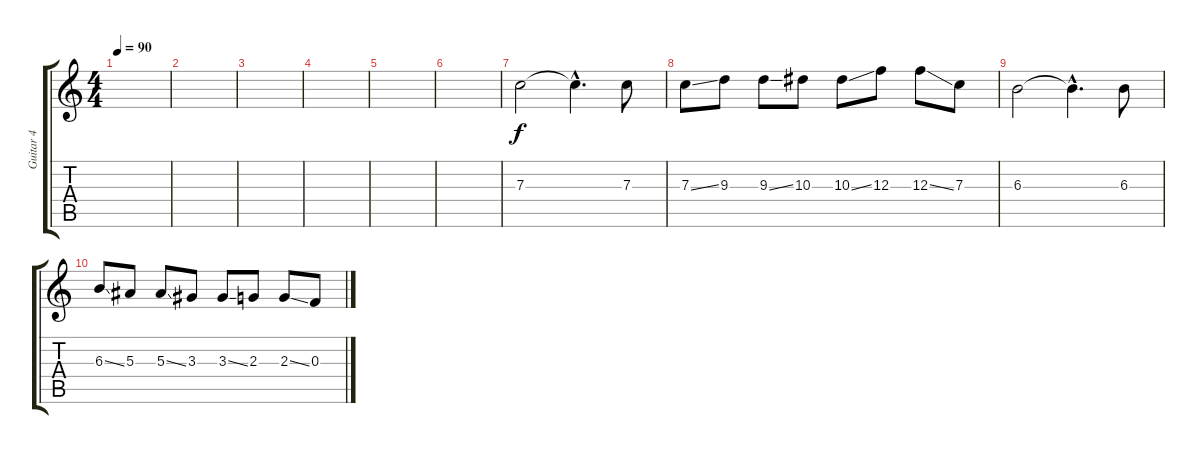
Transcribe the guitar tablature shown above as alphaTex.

\track ("Guitar 4" "Guitar 4") {instrument distortionguitar}
\staff {score tabs}
\tuning (D4 A3 F3 C3 G2 C2) {hide}
\ts (4 4)
\tempo 90
\clef g2
\ks c
|
|
|
|
|
|
7.3.2 7.3{hac t}.4{d} 7.3.8 |
7.3{ss}.8 9.3.8 9.3{ss}.8 10.3.8 10.3{ss}.8 12.3.8 12.3{ss}.8 7.3.8 |
6.3.2 6.3{hac t}.4{d} 6.3.8 |
6.3{ss}.8 5.3.8 5.3{ss}.8 3.3.8 3.3{ss}.8 2.3.8 2.3{ss}.8 0.3.8
